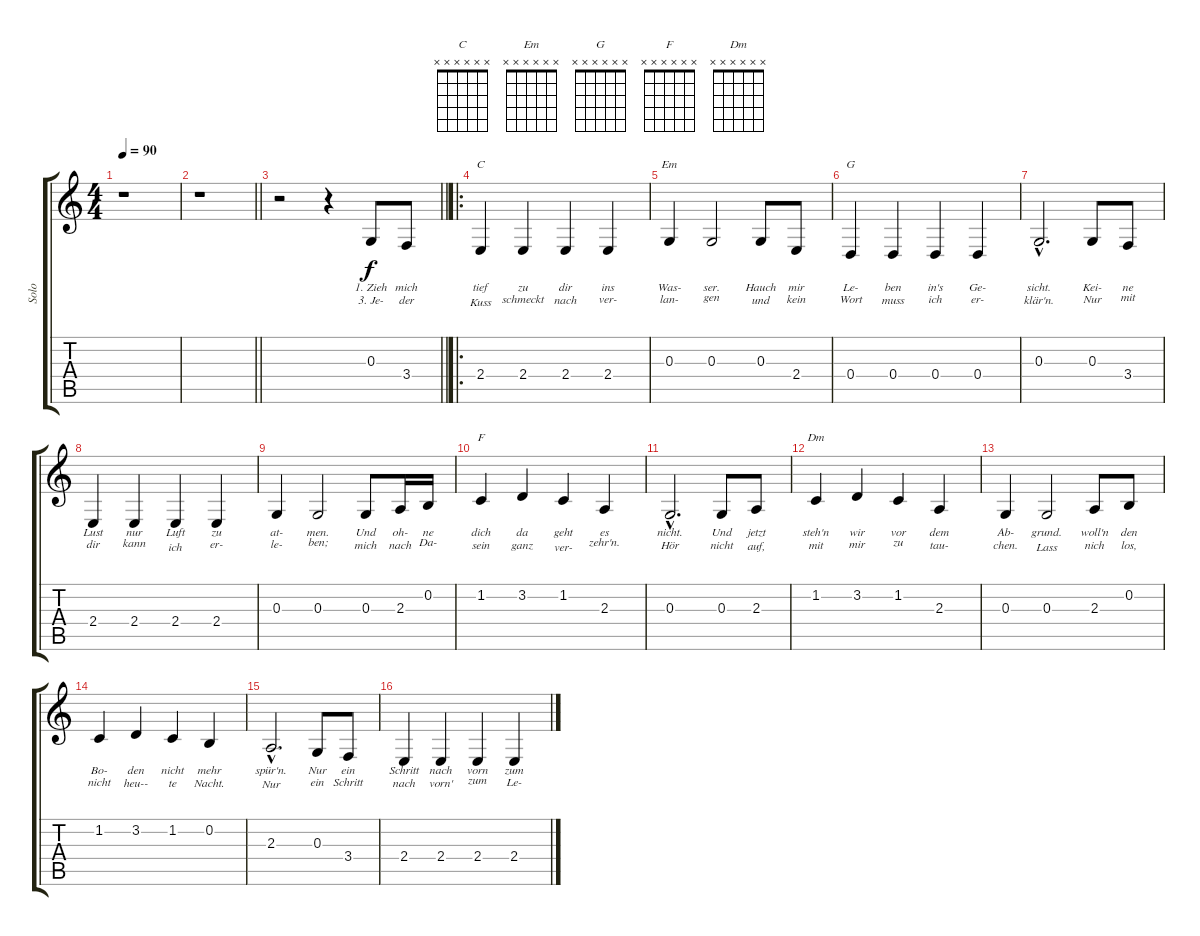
\track ("Solo" "Solo") {instrument vibraphone}
\staff {score tabs}
\tuning (E4 B3 G3 D3 A2 E2) {hide}
\chord ("C" x x x x x x)
\chord ("Em" x x x x x x)
\chord ("G" x x x x x x)
\chord ("F" x x x x x x)
\chord ("Dm" x x x x x x)
\ts (4 4)
\tempo 90
\clef g2
\ks c
r.1{dy f instrument vibraphone} |
\barLineRight lightlight
r.1 |
\barLineRight lightlight
r.2 r.4 0.3.8{lyrics (0 "1. Zieh") lyrics (1 "3. Je-") lyrics (2 "") lyrics (3 "") lyrics (4 "")} 3.4.8{lyrics (0 "mich") lyrics (1 "der") lyrics (2 "") lyrics (3 "") lyrics (4 "")} |
\ro
2.4.4{ch "C" lyrics (0 "tief") lyrics (1 "Kuss") lyrics (2 "") lyrics (3 "") lyrics (4 "")} 2.4.4{lyrics (0 "zu") lyrics (1 "schmeckt") lyrics (2 "") lyrics (3 "") lyrics (4 "")} 2.4.4{lyrics (0 "dir") lyrics (1 "nach") lyrics (2 "") lyrics (3 "") lyrics (4 "")} 2.4.4{lyrics (0 "ins") lyrics (1 "ver-") lyrics (2 "") lyrics (3 "") lyrics (4 "")} |
0.3.4{ch "Em" lyrics (0 "Was-") lyrics (1 "lan-") lyrics (2 "") lyrics (3 "") lyrics (4 "")} 0.3.2{lyrics (0 "ser.") lyrics (1 "gen") lyrics (2 "") lyrics (3 "") lyrics (4 "")} 0.3.8{lyrics (0 "Hauch") lyrics (1 "und") lyrics (2 "") lyrics (3 "") lyrics (4 "")} 2.4.8{lyrics (0 "mir") lyrics (1 "kein") lyrics (2 "") lyrics (3 "") lyrics (4 "")} |
0.4.4{ch "G" lyrics (0 "Le-") lyrics (1 "Wort") lyrics (2 "") lyrics (3 "") lyrics (4 "")} 0.4.4{lyrics (0 "ben") lyrics (1 "muss") lyrics (2 "") lyrics (3 "") lyrics (4 "")} 0.4.4{lyrics (0 "in's") lyrics (1 "ich") lyrics (2 "") lyrics (3 "") lyrics (4 "")} 0.4.4{lyrics (0 "Ge-") lyrics (1 "er-") lyrics (2 "") lyrics (3 "") lyrics (4 "")} |
0.3{hac}.2{d lyrics (0 "sicht.") lyrics (1 "klär'n.") lyrics (2 "") lyrics (3 "") lyrics (4 "")} 0.3.8{lyrics (0 "Kei-") lyrics (1 "Nur") lyrics (2 "") lyrics (3 "") lyrics (4 "")} 3.4.8{lyrics (0 "ne") lyrics (1 "mit") lyrics (2 "") lyrics (3 "") lyrics (4 "")} |
2.4.4{lyrics (0 "Lust") lyrics (1 "dir") lyrics (2 "") lyrics (3 "") lyrics (4 "")} 2.4.4{lyrics (0 "nur") lyrics (1 "kann") lyrics (2 "") lyrics (3 "") lyrics (4 "")} 2.4.4{lyrics (0 "Luft") lyrics (1 "ich") lyrics (2 "") lyrics (3 "") lyrics (4 "")} 2.4.4{lyrics (0 "zu") lyrics (1 "er-") lyrics (2 "") lyrics (3 "") lyrics (4 "")} |
0.3.4{lyrics (0 "at-") lyrics (1 "le-") lyrics (2 "") lyrics (3 "") lyrics (4 "")} 0.3.2{lyrics (0 "men.") lyrics (1 "ben;") lyrics (2 "") lyrics (3 "") lyrics (4 "")} 0.3.8{lyrics (0 "Und") lyrics (1 "mich") lyrics (2 "") lyrics (3 "") lyrics (4 "")} 2.3.16{lyrics (0 "oh-") lyrics (1 "nach") lyrics (2 "") lyrics (3 "") lyrics (4 "")} 0.2.16{lyrics (0 "ne") lyrics (1 "Da-") lyrics (2 "") lyrics (3 "") lyrics (4 "")} |
1.2.4{ch "F" lyrics (0 "dich") lyrics (1 "sein") lyrics (2 "") lyrics (3 "") lyrics (4 "")} 3.2.4{lyrics (0 "da") lyrics (1 "ganz") lyrics (2 "") lyrics (3 "") lyrics (4 "")} 1.2.4{lyrics (0 "geht") lyrics (1 "ver-") lyrics (2 "") lyrics (3 "") lyrics (4 "")} 2.3.4{lyrics (0 "es") lyrics (1 "zehr'n.") lyrics (2 "") lyrics (3 "") lyrics (4 "")} |
0.3{hac}.2{d lyrics (0 "nicht.") lyrics (1 "Hör") lyrics (2 "") lyrics (3 "") lyrics (4 "")} 0.3.8{lyrics (0 "Und") lyrics (1 "nicht") lyrics (2 "") lyrics (3 "") lyrics (4 "")} 2.3.8{lyrics (0 "jetzt") lyrics (1 "auf,") lyrics (2 "") lyrics (3 "") lyrics (4 "")} |
1.2.4{ch "Dm" lyrics (0 "steh'n") lyrics (1 "mit") lyrics (2 "") lyrics (3 "") lyrics (4 "")} 3.2.4{lyrics (0 "wir") lyrics (1 "mir") lyrics (2 "") lyrics (3 "") lyrics (4 "")} 1.2.4{lyrics (0 "vor") lyrics (1 "zu") lyrics (2 "") lyrics (3 "") lyrics (4 "")} 2.3.4{lyrics (0 "dem") lyrics (1 "tau-") lyrics (2 "") lyrics (3 "") lyrics (4 "")} |
0.3.4{lyrics (0 "Ab-") lyrics (1 "chen.") lyrics (2 "") lyrics (3 "") lyrics (4 "")} 0.3.2{lyrics (0 "grund.") lyrics (1 "Lass") lyrics (2 "") lyrics (3 "") lyrics (4 "")} 2.3.8{lyrics (0 "woll'n") lyrics (1 "nich") lyrics (2 "") lyrics (3 "") lyrics (4 "")} 0.2.8{lyrics (0 "den") lyrics (1 "los,") lyrics (2 "") lyrics (3 "") lyrics (4 "")} |
1.2.4{lyrics (0 "Bo-") lyrics (1 "nicht") lyrics (2 "") lyrics (3 "") lyrics (4 "")} 3.2.4{lyrics (0 "den") lyrics (1 "heu--") lyrics (2 "") lyrics (3 "") lyrics (4 "")} 1.2.4{lyrics (0 "nicht") lyrics (1 "te") lyrics (2 "") lyrics (3 "") lyrics (4 "")} 0.2.4{lyrics (0 "mehr") lyrics (1 "Nacht.") lyrics (2 "") lyrics (3 "") lyrics (4 "")} |
2.3{hac}.2{d lyrics (0 "spür'n.") lyrics (1 "Nur") lyrics (2 "") lyrics (3 "") lyrics (4 "")} 0.3.8{lyrics (0 "Nur") lyrics (1 "ein") lyrics (2 "") lyrics (3 "") lyrics (4 "")} 3.4.8{lyrics (0 "ein") lyrics (1 "Schritt") lyrics (2 "") lyrics (3 "") lyrics (4 "")} |
2.4.4{lyrics (0 "Schritt") lyrics (1 "nach") lyrics (2 "") lyrics (3 "") lyrics (4 "")} 2.4.4{lyrics (0 "nach") lyrics (1 "vorn'") lyrics (2 "") lyrics (3 "") lyrics (4 "")} 2.4.4{lyrics (0 "vorn") lyrics (1 "zum") lyrics (2 "") lyrics (3 "") lyrics (4 "")} 2.4.4{lyrics (0 "zum") lyrics (1 "Le-") lyrics (2 "") lyrics (3 "") lyrics (4 "")}
